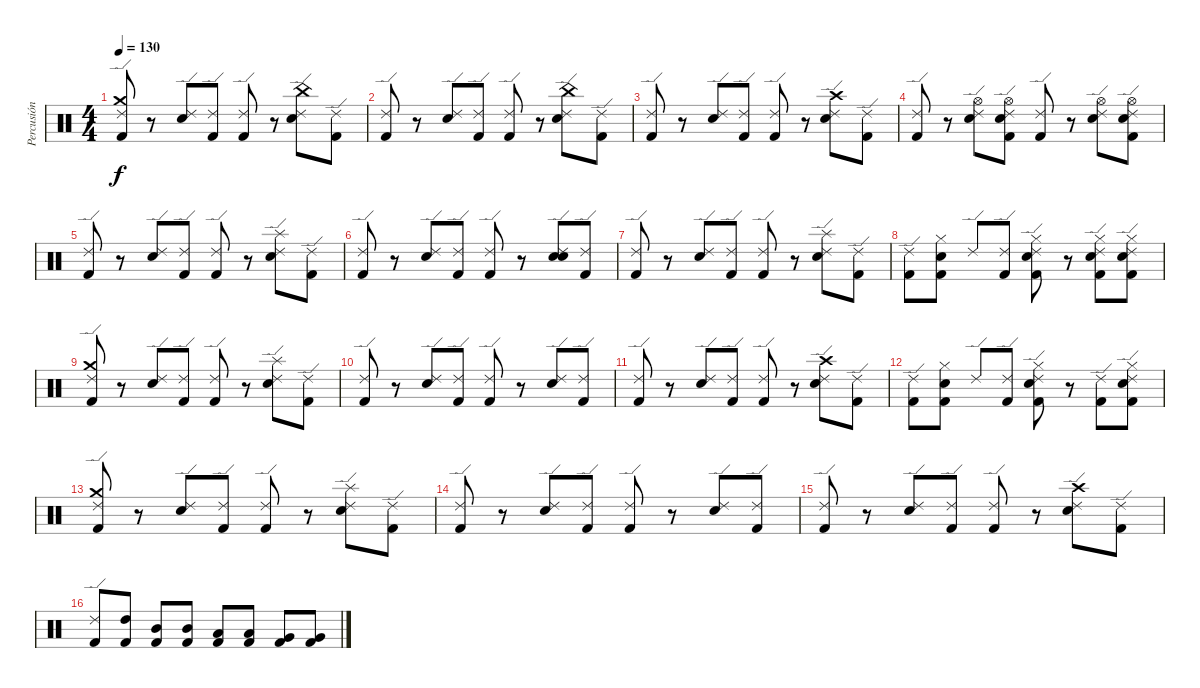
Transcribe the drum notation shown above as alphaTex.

\track ("Percusión" "Percusión") {instrument percussion}
\staff {score}
\articulation defaults
\ts (4 4)
\tempo 130
\clef neutral
\ks c
("Kick (hit) 2" "Crash medium (hit)" "Ride (edge) 2").8{dy f} r.8 ("Snare (hit) 2" "Ride (edge) 2").8 ("Kick (hit) 2" "Ride (edge) 2").8 ("Kick (hit) 2" "Ride (edge) 2").8 r.8 ("Snare (hit) 2" "China (hit)" "Ride (edge) 2").8 ("Kick (hit) 2" "Ride (edge) 2").8 |
("Kick (hit) 2" "Ride (edge) 2").8 r.8 ("Snare (hit) 2" "Ride (edge) 2").8 ("Kick (hit) 2" "Ride (edge) 2").8 ("Kick (hit) 2" "Ride (edge) 2").8 r.8 ("Snare (hit) 2" "China (hit)" "Ride (edge) 2").8 ("Kick (hit) 2" "Ride (edge) 2").8 |
("Kick (hit) 2" "Ride (edge) 2").8 r.8 ("Snare (hit) 2" "Ride (edge) 2").8 ("Kick (hit) 2" "Ride (edge) 2").8 ("Kick (hit) 2" "Ride (edge) 2").8 r.8 ("Snare (hit) 2" "Crash high (hit)" "Ride (edge) 2").8 ("Kick (hit) 2" "Ride (edge) 2").8 |
("Kick (hit) 2" "Ride (edge) 2").8 r.8 ("Electric Snare (hit)" "Hi-Hat (open)" "Ride (edge) 2").8 ("Kick (hit) 2" "Electric Snare (hit)" "Hi-Hat (open)" "Ride (edge) 2").8 ("Kick (hit) 2" "Ride (edge) 2").8 r.8 ("Electric Snare (hit)" "Hi-Hat (open)" "Ride (edge) 2").8 ("Kick (hit) 2" "Electric Snare (hit)" "Hi-Hat (open)" "Ride (edge) 2").8 |
("Kick (hit) 2" "Ride (edge) 2").8 r.8 ("Snare (hit) 2" "Ride (edge) 2").8 ("Kick (hit) 2" "Ride (edge) 2").8 ("Kick (hit) 2" "Ride (edge) 2").8 r.8 ("Snare (hit) 2" "Splash (hit)" "Ride (edge) 2").8 ("Kick (hit) 2" "Ride (edge) 2").8 |
("Kick (hit) 2" "Ride (edge) 2").8 r.8 ("Snare (hit) 2" "Ride (edge) 2").8 ("Kick (hit) 2" "Ride (edge) 2").8 ("Kick (hit) 2" "Ride (edge) 2").8 r.8 ("Snare (hit) 2" "Electric Snare (hit)" "Ride (edge) 2").8 ("Kick (hit) 2" "Ride (edge) 2").8 |
("Kick (hit) 2" "Ride (edge) 2").8 r.8 ("Snare (hit) 2" "Ride (edge) 2").8 ("Kick (hit) 2" "Ride (edge) 2").8 ("Kick (hit) 2" "Ride (edge) 2").8 r.8 ("Snare (hit) 2" "Splash (hit)" "Ride (edge) 2").8 ("Kick (hit) 2" "Ride (edge) 2").8 |
("Kick (hit) 2" "Ride (edge) 2").8 ("Kick (hit) 2" "Snare (hit) 2" "Hi-Hat (closed)").8 "Ride (edge) 2".8 ("Kick (hit) 2" "Ride (edge) 2").8 ("Kick (hit) 2" "Snare (hit) 2" "Hi-Hat (closed)" "Ride (edge) 2").8 r.8 ("Kick (hit) 2" "Snare (hit) 2" "Hi-Hat (closed)" "Ride (edge) 2").8 ("Kick (hit) 2" "Snare (hit) 2" "Hi-Hat (closed)" "Ride (edge) 2").8 |
("Kick (hit) 2" "Crash medium (hit)" "Ride (edge) 2").8 r.8 ("Snare (hit) 2" "Ride (edge) 2").8 ("Kick (hit) 2" "Ride (edge) 2").8 ("Kick (hit) 2" "Ride (edge) 2").8 r.8 ("Snare (hit) 2" "Splash (hit)" "Ride (edge) 2").8 ("Kick (hit) 2" "Ride (edge) 2").8 |
("Kick (hit) 2" "Ride (edge) 2").8 r.8 ("Snare (hit) 2" "Ride (edge) 2").8 ("Kick (hit) 2" "Ride (edge) 2").8 ("Kick (hit) 2" "Ride (edge) 2").8 r.8 ("Snare (hit) 2" "Ride (edge) 2").8 ("Kick (hit) 2" "Ride (edge) 2").8 |
("Kick (hit) 2" "Ride (edge) 2").8 r.8 ("Snare (hit) 2" "Ride (edge) 2").8 ("Kick (hit) 2" "Ride (edge) 2").8 ("Kick (hit) 2" "Ride (edge) 2").8 r.8 ("Snare (hit) 2" "Crash high (hit)" "Ride (edge) 2").8 ("Kick (hit) 2" "Ride (edge) 2").8 |
("Kick (hit) 2" "Ride (edge) 2").8 ("Kick (hit) 2" "Snare (hit) 2" "Hi-Hat (closed)").8 "Ride (edge) 2".8 ("Kick (hit) 2" "Ride (edge) 2").8 ("Kick (hit) 2" "Snare (hit) 2" "Hi-Hat (closed)" "Ride (edge) 2").8 r.8 ("Kick (hit) 2" "Ride (edge) 2").8 ("Kick (hit) 2" "Snare (hit) 2" "Hi-Hat (closed)" "Ride (edge) 2").8 |
("Kick (hit) 2" "Crash medium (hit)" "Ride (edge) 2").8 r.8 ("Snare (hit) 2" "Ride (edge) 2").8 ("Kick (hit) 2" "Ride (edge) 2").8 ("Kick (hit) 2" "Ride (edge) 2").8 r.8 ("Snare (hit) 2" "Splash (hit)" "Ride (edge) 2").8 ("Kick (hit) 2" "Ride (edge) 2").8 |
("Kick (hit) 2" "Ride (edge) 2").8 r.8 ("Snare (hit) 2" "Ride (edge) 2").8 ("Kick (hit) 2" "Ride (edge) 2").8 ("Kick (hit) 2" "Ride (edge) 2").8 r.8 ("Snare (hit) 2" "Ride (edge) 2").8 ("Kick (hit) 2" "Ride (edge) 2").8 |
("Kick (hit) 2" "Ride (edge) 2").8 r.8 ("Snare (hit) 2" "Ride (edge) 2").8 ("Kick (hit) 2" "Ride (edge) 2").8 ("Kick (hit) 2" "Ride (edge) 2").8 r.8 ("Snare (hit) 2" "Crash high (hit)" "Ride (edge) 2").8 ("Kick (hit) 2" "Ride (edge) 2").8 |
("Kick (hit) 2" "Ride (edge) 2").8 ("Kick (hit) 2" "High Tom (hit)").8 ("Kick (hit) 2" "Mid Tom (hit)").8 ("Kick (hit) 2" "Mid Tom (hit)").8 ("Kick (hit) 2" "Low Tom (hit)").8 ("Kick (hit) 2" "Low Tom (hit)").8 ("Kick (hit) 2" "Very Low Tom (hit)").8 ("Kick (hit) 2" "Very Low Tom (hit)").8
